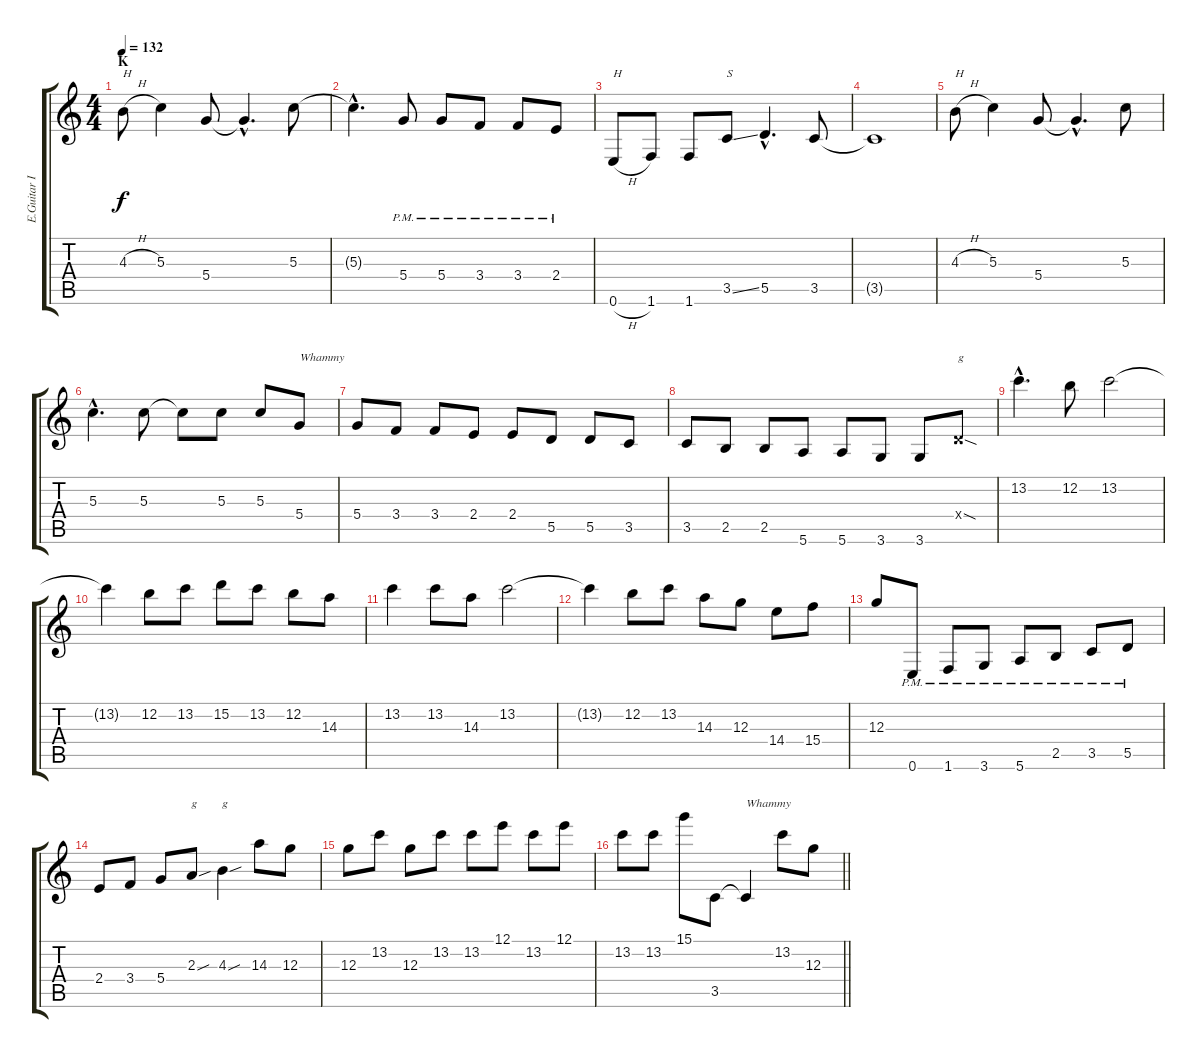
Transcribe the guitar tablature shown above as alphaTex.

\track ("E.Guitar II" "E.Guitar I") {instrument distortionguitar}
\staff {score tabs}
\tuning (E4 B3 G3 D3 A2 E2) {hide}
\ts (4 4)
\section ("" "K")
\tempo 132
\clef g2
\ks c
4.3{h}.8{txt "H" dy f volume 16} 5.3.4 5.4.8 5.4{hac t}.4{d} 5.3.8 |
5.3{hac t}.4{d} 5.4{pm}.8 5.4{pm}.8 3.4{pm}.8 3.4{pm}.8 2.4{pm}.8 |
0.6{h}.8{txt "H"} 1.6.8 1.6.8 3.5{ss}.8{txt "S"} 5.5{hac}.4{d} 3.5.8 |
3.5{t}.1 |
4.3{h}.8{txt "H"} 5.3.4 5.4.8 5.4{hac t}.4{d} 5.3.8 |
5.3{hac}.4{d} 5.3.8 5.3{t}.8 5.3.8 5.3.8 5.4.8{txt "Whammy"} |
5.4.8 3.4.8 3.4.8 2.4.8 2.4.8 5.5.8 5.5.8 3.5.8 |
3.5.8 2.5.8 2.5.8 5.6.8 5.6.8 3.6.8 3.6.8 0.4{sod x}.8{txt "g"} |
13.2{hac}.4{d} 12.2.8 13.2.2 |
13.2{t}.4 12.2.8 13.2.8 15.2.8 13.2.8 12.2.8 14.3.8 |
13.2.4 13.2.8 14.3.8 13.2.2 |
13.2{t}.4 12.2.8 13.2.8 14.3.8 12.3.8 14.4.8 15.4.8 |
12.3.8 0.6{pm}.8 1.6{pm}.8 3.6{pm}.8 5.6{pm}.8 2.5{pm}.8 3.5{pm}.8 5.5{pm}.8 |
2.4.8 3.4.8 5.4.8 2.3{sou}.8{txt "g"} 4.3{sou}.4{txt "g"} 14.3.8 12.3.8 |
12.3.8 13.2.8 12.3.8 13.2.8 13.2.8 12.1.8 13.2.8 12.1.8 |
\barLineRight lightlight
13.2.8 13.2.8 15.1.8 3.5.8 3.5{t}.4{txt "Whammy"} 13.2.8 12.3.8
